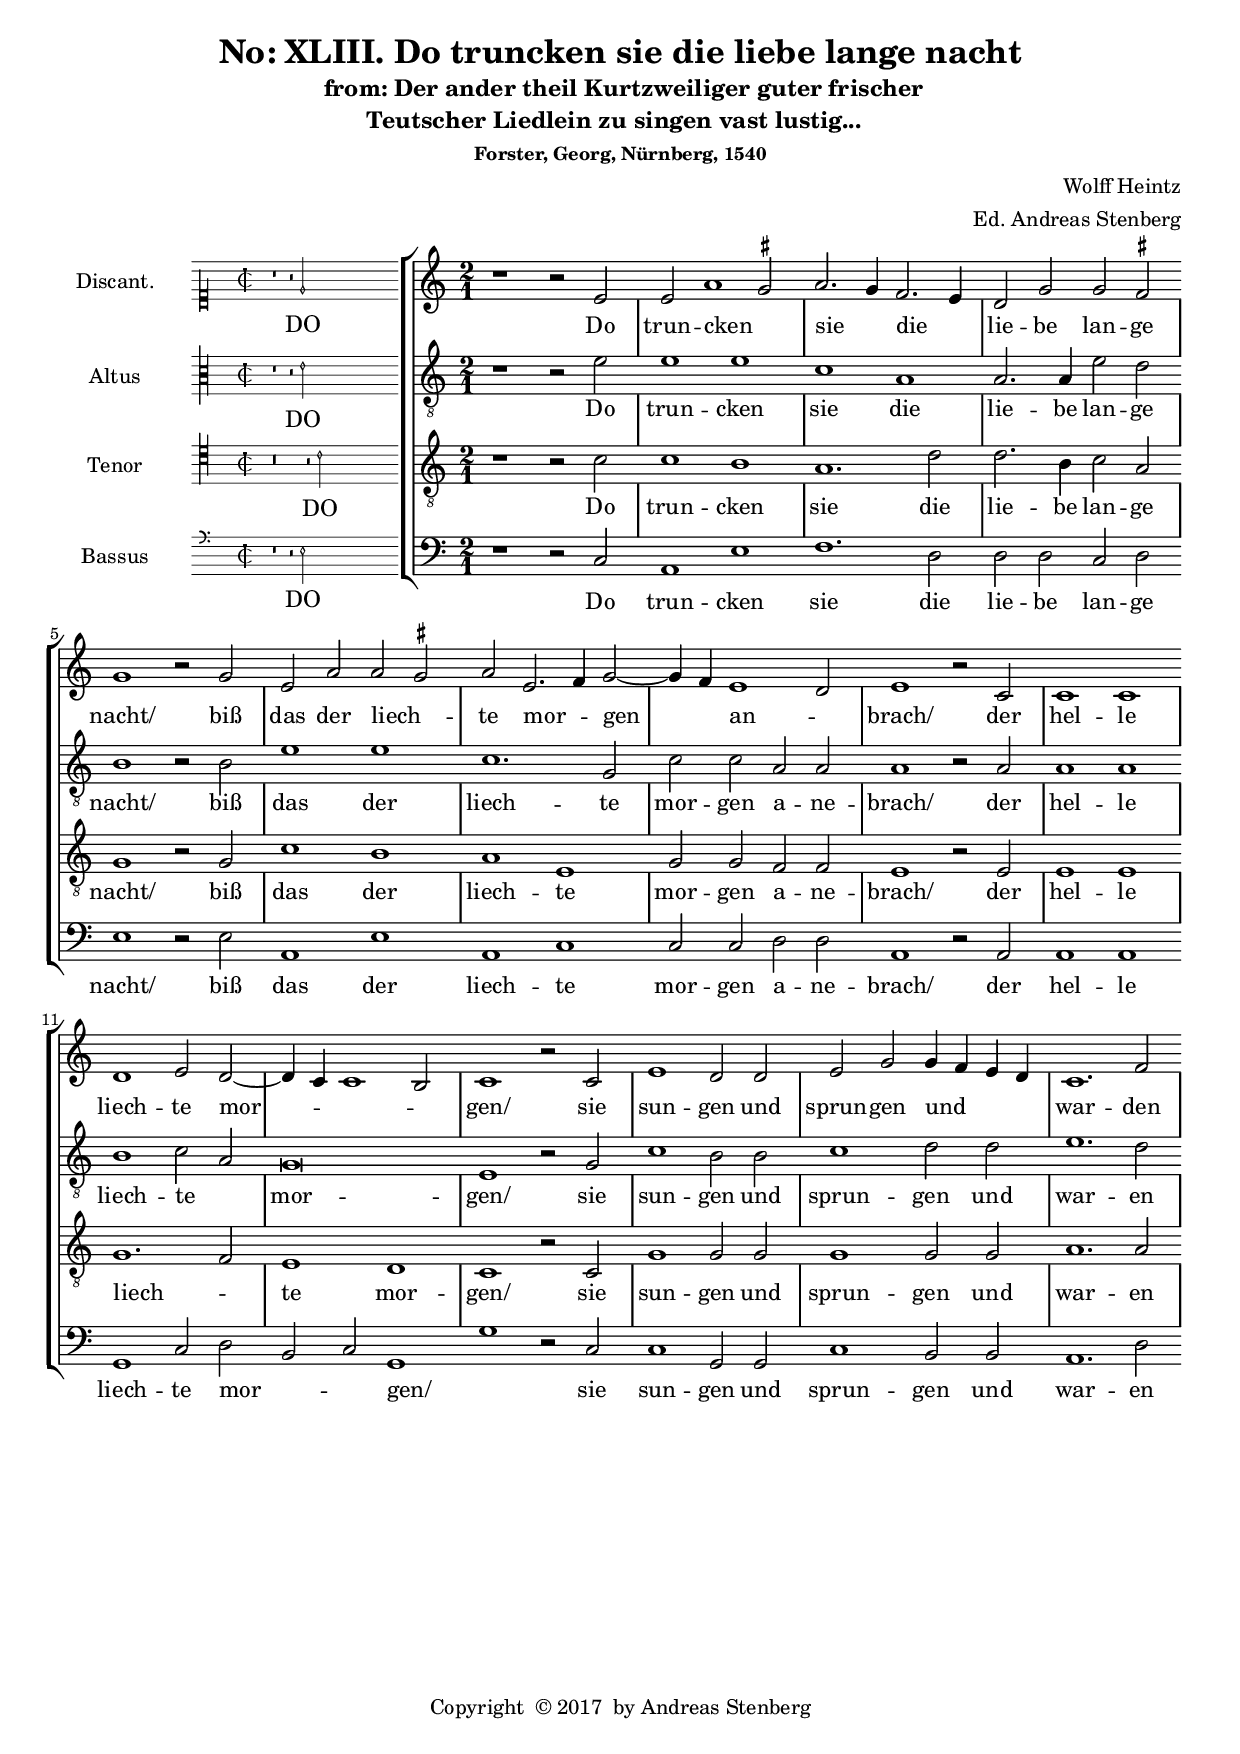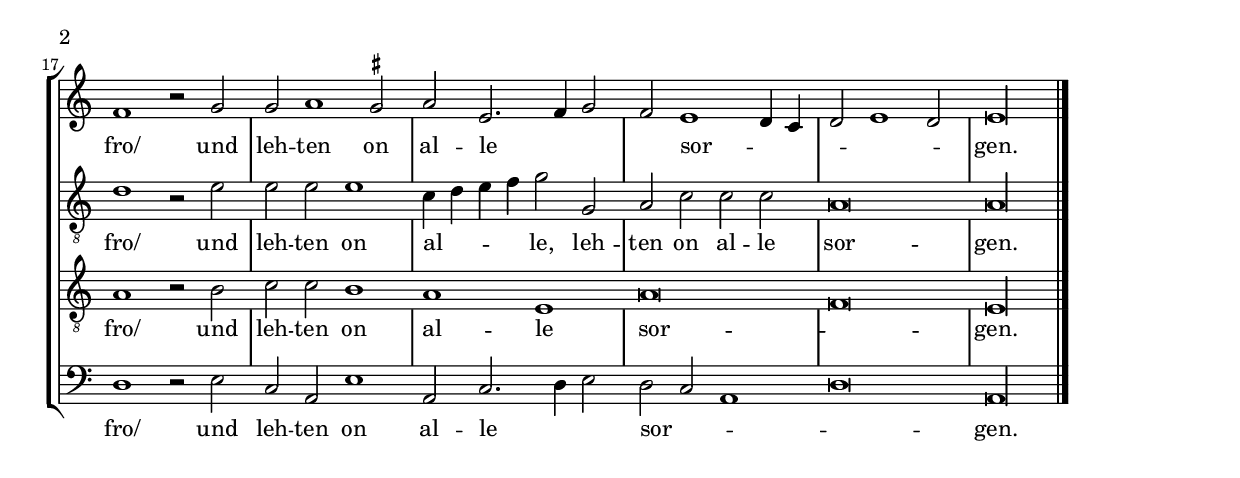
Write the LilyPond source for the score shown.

\version "2.18.0"
\include "deutsch.ly"

dropLyrics = {
  \override LyricText.extra-offset = #'(0 . -1)
  \override LyricHyphen.extra-offset = #'(0 . -1)
  \override LyricExtender.extra-offset = #'(0 . -1)
  \override StanzaNumber.extra-offset = #'(0 . -1)
}
unDropLyrics = {
  \override LyricText.extra-offset = #'(0 . 0)
  \override LyricHyphen.extra-offset = #'(0 . 0)
  \override LyricExtender.extra-offset = #'(0 . 0)
  \override StanzaNumber.extra-offset = #'(0 . 0)
}

leftbrace = \set stanza = \markup {
  \hspace #1
  \translate #'(0 . -0.6) \left-brace #25 }

rightbrace = \set stanza = \markup {
  \hspace #1
  \translate #'(0 . 0.4) \right-brace #25 }

#(append! supported-clefs '(("mensural-f3" . ("clefs.mensural.f" 0 0))))
#(append! supported-clefs '(("mensural-f5" . ("clefs.mensural.f" 4 0))))
#(set-global-staff-size 18)

incipit =
#(define-music-function (parser location incipit-music) (ly:music?)
   #{
     \once \override Staff.InstrumentName.self-alignment-X = #RIGHT
     \once \override Staff.InstrumentName.self-alignment-Y = ##f
     \once \override Staff.InstrumentName.padding = #0.3
     \once \override Staff.InstrumentName.stencil =
     #(lambda (grob)
        (let* ((instrument-name (ly:grob-property grob 'long-text)))
          (set! (ly:grob-property grob 'long-text)
                #{ \markup
                   \score
                   {
                     { \context MensuralStaff \with {
                       instrumentName = #instrument-name
                       } $incipit-music
                     }
                     \layout { $(ly:grob-layout grob)
                               line-width = \indent
                               indent =
                               % primitive-eval is probably easiest for
                               % escaping lexical closure and evaluating
                               % everything respective to (current-module).
                               #(primitive-eval
                                 '(or (false-if-exception (- indent incipit-width))
                                      (* 0.5 indent)))
                               ragged-right = ##f
                               ragged-last = ##f
                               system-count = #1 }
                   }
                #})
          (system-start-text::print grob)))
   #})

%%%%%%%%%%%%%%%%%%%%%%%%%
\header {
  title = "No: XLIII. Do truncken sie die liebe lange nacht"  
  subtitle =\markup{ \center-column { " from: Der ander theil Kurtzweiliger guter frischer" 
                                      "Teutscher Liedlein zu singen vast lustig...  " \vspace #0.5 }}
  subsubtitle ="Forster, Georg, Nürnberg, 1540"
  composer = "Wolff Heintz"
  arranger = "Ed. Andreas Stenberg"
  poet = ""
  meter = ""
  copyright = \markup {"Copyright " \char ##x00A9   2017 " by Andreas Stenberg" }
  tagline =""
}

global = {
  \set Score.skipBars = ##t
  \key c \major
  \time 2/1
  \set Score.tempoHideNote = ##t
  \tempo 1 = 78
  % the actual music
  \skip 1*73

  % let finis bar go through all staves
  \override Staff.BarLine.transparent = ##f

  % finis bar
  \bar "|."
}

discantusIncipit = <<
  \new MensuralVoice = "discantusIncipit" <<
    \repeat unfold 9 { s1 \noBreak }
    {
      \clef "petrucci-c1"
      \key c \major
      \time 2/2
      r1 r2 e'2
    }
  >>
  \new Lyrics \lyricsto discantusIncipit { DO  }
>>

discantusNotes = {
  \relative c' {
    \clef "treble"
    \set suggestAccidentals = ##t
     r1 r2 e2
     e2 a1( gis2)
     a2.( g4) f2.( e4)
     d2 g2 g2 fis2
     g1 r2 g2 
     e2 a2			%% end of first line
     a2( gis2) 
     a2  e2.( f4) g2~( 
     g4 f4) e1( d2)
     e1 r2 c2
     c1 c1 
     d1 e2 d2~(
     d4 c4 c1 h2)
     c1 r2 c2		%% end of second line
     e1 d2 d2
     e2 g2 g4( f4 e4 d4)
     c1. f2
     f1 r2 g2
     g2 a1 gis2
     a2 e2.( f4 g2	%% end of third line
     f2) e1( d4 c4
     d2 e1 d2)
     \cadenzaOn
     e\longa
  }
}

discantusLyrics = \lyricmode {
  Do trun -- cken sie die lie -- be lan -- ge nacht/
  biß das der liech -- te mor -- gen an -- brach/
  der hel -- le liech -- te mor -- gen/
  sie sun -- gen und sprun -- gen und war -- den fro/
  und leh -- ten on al -- le sor -- gen.
}

altusIncipit = <<
  \new MensuralVoice = "altusIncipit" <<
    \repeat unfold 9 { s1 \noBreak }
    {
      \clef "petrucci-c3"
      \key c \major
      \time 2/2
      r1 r2 e'2 
    }
  >>
  \new Lyrics \lyricsto altusIncipit { DO }
>>

altusNotes = {
  \key c \major
  \relative c' {
    \clef "treble_8"
    r1 r2 e2
    e1 e1
    c1 a1
    a2. a4 e'2 d2
    h1 r2 h2 
    e1 e1		%% end of first line
    c1. g2
    c2 c2 a2 a2
    a1 r2 a2
    a1 a1 
    h1 c2( a2)
    g\breve
    e1 r2 g2
    c1 h2 h2
    c1		%% end of second line
    d2 d2
    e1. d2
    d1 r2 e2
    e2 e2 e1
    c4( d4 e4 f4) g2 g,2
    a2 c2 c2 c2
    a\breve
    a\longa
  }
}

altusLyrics = \lyricmode {
    Do trun -- cken sie die lie -- be lan -- ge nacht/
  biß das der liech -- te mor -- gen a -- ne -- brach/
  der hel -- le liech -- te mor -- gen/
  sie sun -- gen und sprun -- gen und war -- en fro/
  und leh -- ten on al -- le, 
  leh -- ten on al -- le sor -- gen.
}

tenorIncipit = <<
  \new MensuralVoice = "tenorIncipit" <<
    \repeat unfold 9 { s1 \noBreak }
    {
      \clef "petrucci-c4"
      \key c \major
      \time 2/2
      r\breve r2 c'2
    }
  >>
  \new Lyrics \lyricsto tenorIncipit { DO }
>>

tenorNotes = {
  \relative c'  {
    \once \override Staff.VerticalAxisGroup.minimum-Y-extent = #'(-6 . 3)
    \clef "treble_8"
    r1 r2 c2
    c1 h1
    a1. d2
    d2. h4 c2 a2
    g1 r2 g2
    c1 h1		%% end of first line 
    a1 e1
    g2 g2 f2 f2
    e1 r2 e2
    e1 e1
    g1.( f2)
    e1 d1
    c1 r2 c2
    g'1 g2 g2	%% end of third line
    g1 g2 g2
    a1. a2
    a1 r2 h2
    c2 c2 h1
    a1 e1
    a\breve(
    f\breve)
    e\longa
  }
}

tenorLyrics = \lyricmode {
   Do trun -- cken sie die lie -- be lan -- ge nacht/
  biß das der liech -- te mor -- gen a -- ne -- brach/
  der hel -- le liech -- te mor -- gen/
  sie sun -- gen und sprun -- gen und war -- en fro/
  und leh -- ten on al -- le sor -- gen.
}

bassusIncipit = <<
  \new MensuralVoice = "bassusIncipit" <<
    \repeat unfold 9 { s1 \noBreak }
    {
      \clef "mensural-f5"
      \key c \major
      \time 2/2
      %% incipit
      r1 r2 c2 
    }
  >>
  \new Lyrics \lyricsto bassusIncipit { DO }
>>

bassusNotes = {
  \relative c {
    \clef "bass"
    r1 r2 c2
    a1 e'1
    f1. d2
    d2 d2 c2 d2
    e1 r2 e2 
    a,1 e'1
    a,1		%% end of first line
    c1
    c2 c2 d2 d2
    a1 r2 a2
    a1 a1
    g1 c2 d2(
    h2 c2) g1(
    g'1) r2 c,2
    c1		%% end of second line
    g2 g2
    c1 h2 h2
    a1. d2
    d1 r2 e2
    c2 a2 e'1
    a,2 c2.( d4 e2)
    d2( c2 a1
    d\breve)
    a\longa
  }
}

bassusLyrics = \lyricmode {
Do trun -- cken sie die lie -- be lan -- ge nacht/
  biß das der liech -- te mor -- gen a -- ne -- brach/
  der hel -- le liech -- te mor -- gen/
  sie sun -- gen und sprun -- gen und war -- en fro/
  und leh -- ten on al -- le sor -- gen.
}

%% Score block for printing
\score {
  <<
    \new StaffGroup = choirStaff <<
      \new Voice = "discantusNotes" <<
        \global
        \set Staff.instrumentName = #"Discant." 
        \incipit \discantusIncipit
        \discantusNotes
      >>
      \new Lyrics = "discantusLyrics" \lyricsto discantusNotes { \discantusLyrics }
      \new Voice = "altusNotes" <<
        \global
        \set Staff.instrumentName = #"Altus"
        \incipit \altusIncipit
        \altusNotes
      >>
      \new Lyrics = "altusLyrics" \lyricsto altusNotes { \altusLyrics }
      \new Voice = "tenorNotes" <<
        \global
        \set Staff.instrumentName = #"Tenor"
        \incipit \tenorIncipit
        \tenorNotes
      >>
      \new Lyrics = "tenorLyrics" \lyricsto tenorNotes { \tenorLyrics }
      \new Voice = "bassusNotes" <<
        \global
        \set Staff.instrumentName = #"Bassus"
        \incipit \bassusIncipit
        \bassusNotes
      >>
      \new Lyrics = "bassusLyrics" \lyricsto bassusNotes { \bassusLyrics }
    >>
  >>
  \layout {
    \context {
      \Score
      %% no bar lines in staves or lyrics
      \override BarLine.transparent = ##t
    }
    %% the next two instructions keep the lyrics between the bar lines
    \context {
      \Lyrics
      \consists "Bar_engraver"
      \consists "Separating_line_group_engraver"
    }
    \context {
      \Voice
      %% no slurs
      \override Slur.transparent = ##t
      %% Comment in the below "\remove" command to allow line
      %% breaking also at those bar lines where a note overlaps
      %% into the next measure.  The command is commented out in this
      %% short example score, but especially for large scores, you
      %% will typically yield better line breaking and thus improve
      %% overall spacing if you comment in the following command.
      %%\remove "Forbid_line_break_engraver"
    }
    indent = 6\cm
    incipit-width = 3.5\cm
  }
}

%% ad more stanzas here by use of separate stanzas template
 %% Score block for midi
\score {
  <<
    \new StaffGroup = choirStaff \with { midiInstrument ="choir aahs" }<<
      \new Voice = "discantusNotes" <<
        \global
        \set Staff.instrumentName = #"Discantus"
        \discantusNotes
      >>
      \new Voice = "altusNotes" <<
        \global
        \set Staff.instrumentName = #"Altus"
        \altusNotes
      >>
      \new Voice = "tenorNotes" <<
        \global
        \set Staff.instrumentName = #"Tenor"
        \tenorNotes
      >>
      \new Voice = "bassusNotes" <<
        \global
        \set Staff.instrumentName = #"Bassus"
        \bassusNotes
      >>
    >>
  >>
  \midi {}
}

\paper {
  ragged-bottom = ##t
  ragged-last-bottom = ##t
  ragged-last = ##t
}



%{
convert-ly.py (GNU LilyPond) 2.18.2  convert-ly.py: Processing `'...
Applying conversion: 2.12.3, 2.13.0, 2.13.1, 2.13.4, 2.13.10,  Not
smart enough to convert minimum-Y-extent. Vertical spacing no longer
depends on the Y-extent of a VerticalAxisGroup. Please refer to the
manual for details, and update manually. 2.13.16, 2.13.18, 2.13.20,
2.13.27, 2.13.29, 2.13.31, 2.13.36, 2.13.39, 2.13.40, 2.13.42,
2.13.44, 2.13.46, 2.13.48, 2.13.51, 2.14.0, 2.15.7, 2.15.9, 2.15.10,
2.15.16, 2.15.17, 2.15.18, 2.15.19, 2.15.20, 2.15.25, 2.15.32,
2.15.39, 2.15.40, 2.15.42, 2.15.43, 2.16.0, 2.17.0, 2.17.4, 2.17.5,
2.17.6, 2.17.11, 2.17.14, 2.17.15, 2.17.18, 2.17.19, 2.17.20, 2.17.25,
2.17.27, 2.17.29, 2.17.97, 2.18.0
%}
